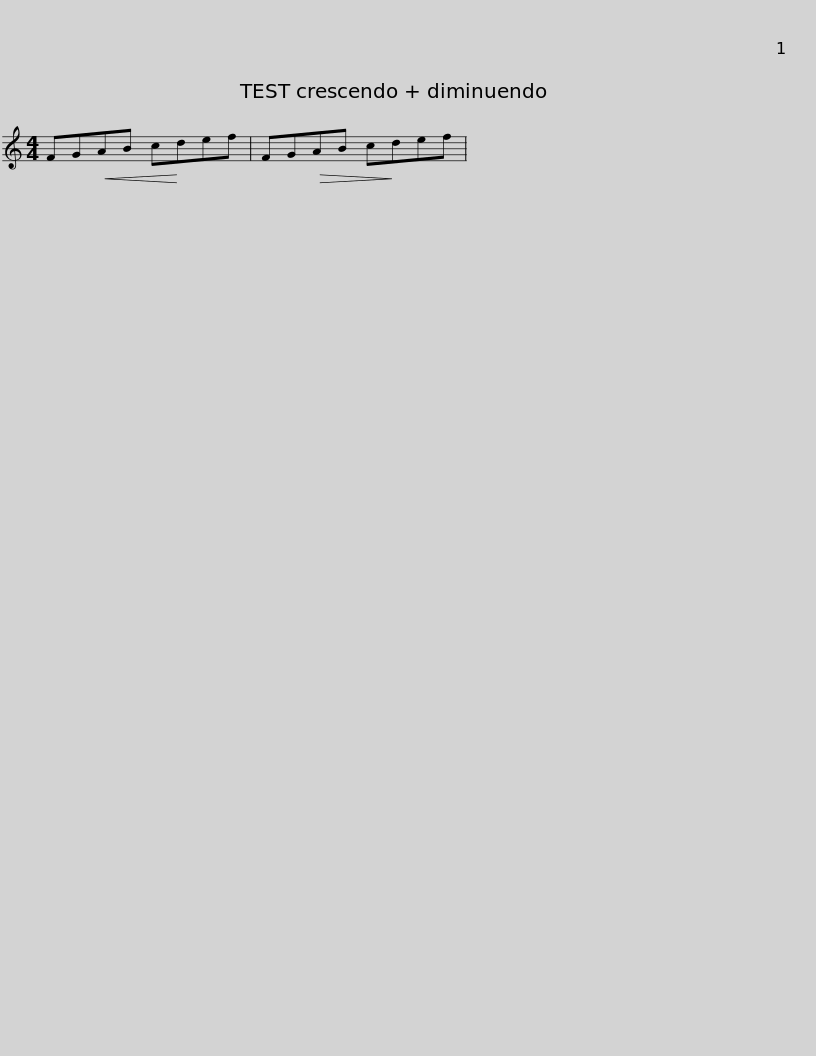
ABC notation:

X:1
L:1/8
M:4/4
I:linebreak $
K:C
V:1 treble
V:1
 FG!<(!AB c!<)!def | FG!>(!AB c!>)!def | %2
